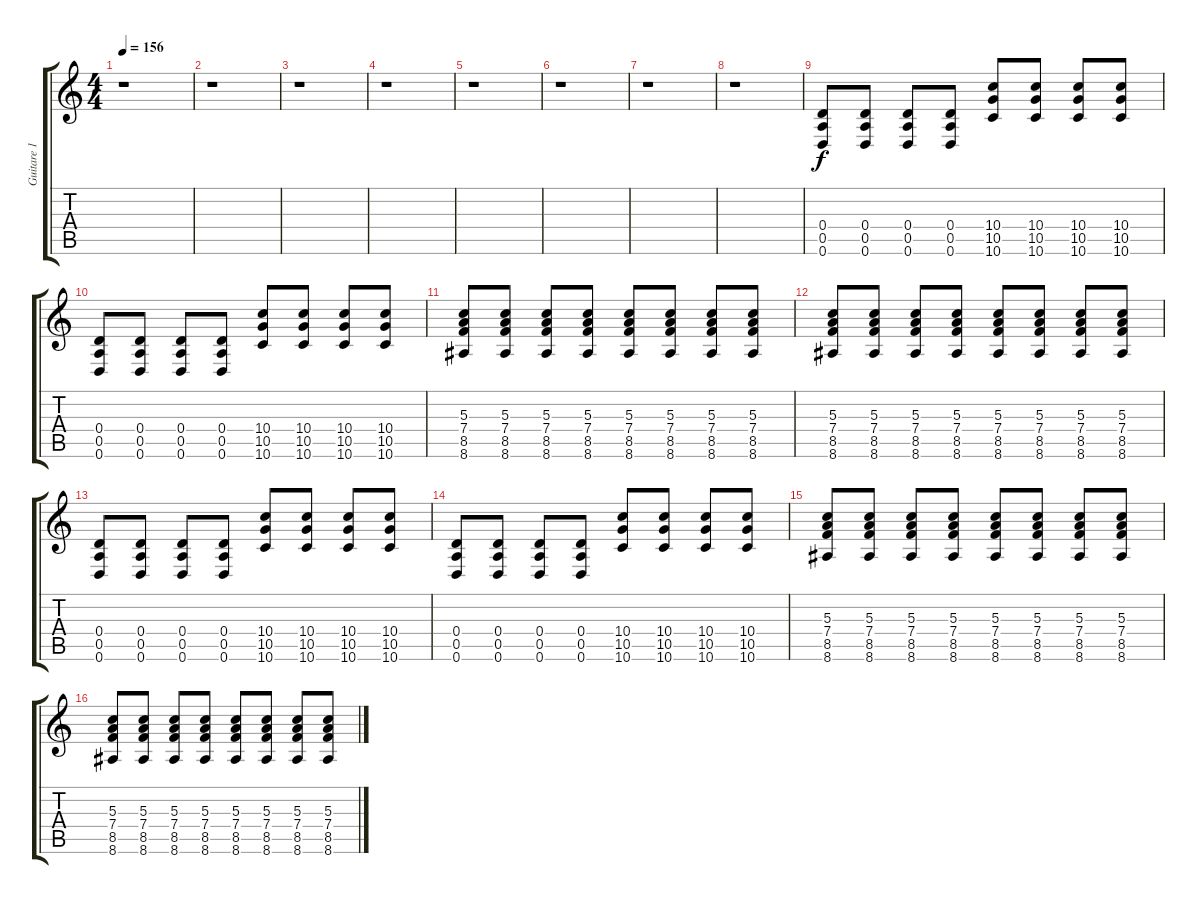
\track ("Guitare 1" "Guitare 1") {instrument distortionguitar}
\staff {score tabs}
\tuning (E4 B3 G3 D3 A2 D2) {hide}
\ts (4 4)
\tempo 156
\clef g2
\ks c
r.1{dy f instrument distortionguitar} |
r.1 |
r.1 |
r.1 |
r.1 |
r.1 |
r.1 |
r.1 |
(0.4 0.5 0.6).8 (0.4 0.5 0.6).8 (0.4 0.5 0.6).8 (0.4 0.5 0.6).8 (10.4 10.5 10.6).8 (10.4 10.5 10.6).8 (10.4 10.5 10.6).8 (10.4 10.5 10.6).8 |
(0.4 0.5 0.6).8 (0.4 0.5 0.6).8 (0.4 0.5 0.6).8 (0.4 0.5 0.6).8 (10.4 10.5 10.6).8 (10.4 10.5 10.6).8 (10.4 10.5 10.6).8 (10.4 10.5 10.6).8 |
(5.3 7.4 8.5 8.6).8 (5.3 7.4 8.5 8.6).8 (5.3 7.4 8.5 8.6).8 (5.3 7.4 8.5 8.6).8 (5.3 7.4 8.5 8.6).8 (5.3 7.4 8.5 8.6).8 (5.3 7.4 8.5 8.6).8 (5.3 7.4 8.5 8.6).8 |
(5.3 7.4 8.5 8.6).8 (5.3 7.4 8.5 8.6).8 (5.3 7.4 8.5 8.6).8 (5.3 7.4 8.5 8.6).8 (5.3 7.4 8.5 8.6).8 (5.3 7.4 8.5 8.6).8 (5.3 7.4 8.5 8.6).8 (5.3 7.4 8.5 8.6).8 |
(0.4 0.5 0.6).8 (0.4 0.5 0.6).8 (0.4 0.5 0.6).8 (0.4 0.5 0.6).8 (10.4 10.5 10.6).8 (10.4 10.5 10.6).8 (10.4 10.5 10.6).8 (10.4 10.5 10.6).8 |
(0.4 0.5 0.6).8 (0.4 0.5 0.6).8 (0.4 0.5 0.6).8 (0.4 0.5 0.6).8 (10.4 10.5 10.6).8 (10.4 10.5 10.6).8 (10.4 10.5 10.6).8 (10.4 10.5 10.6).8 |
(5.3 7.4 8.5 8.6).8 (5.3 7.4 8.5 8.6).8 (5.3 7.4 8.5 8.6).8 (5.3 7.4 8.5 8.6).8 (5.3 7.4 8.5 8.6).8 (5.3 7.4 8.5 8.6).8 (5.3 7.4 8.5 8.6).8 (5.3 7.4 8.5 8.6).8 |
(5.3 7.4 8.5 8.6).8 (5.3 7.4 8.5 8.6).8 (5.3 7.4 8.5 8.6).8 (5.3 7.4 8.5 8.6).8 (5.3 7.4 8.5 8.6).8 (5.3 7.4 8.5 8.6).8 (5.3 7.4 8.5 8.6).8 (5.3 7.4 8.5 8.6).8
